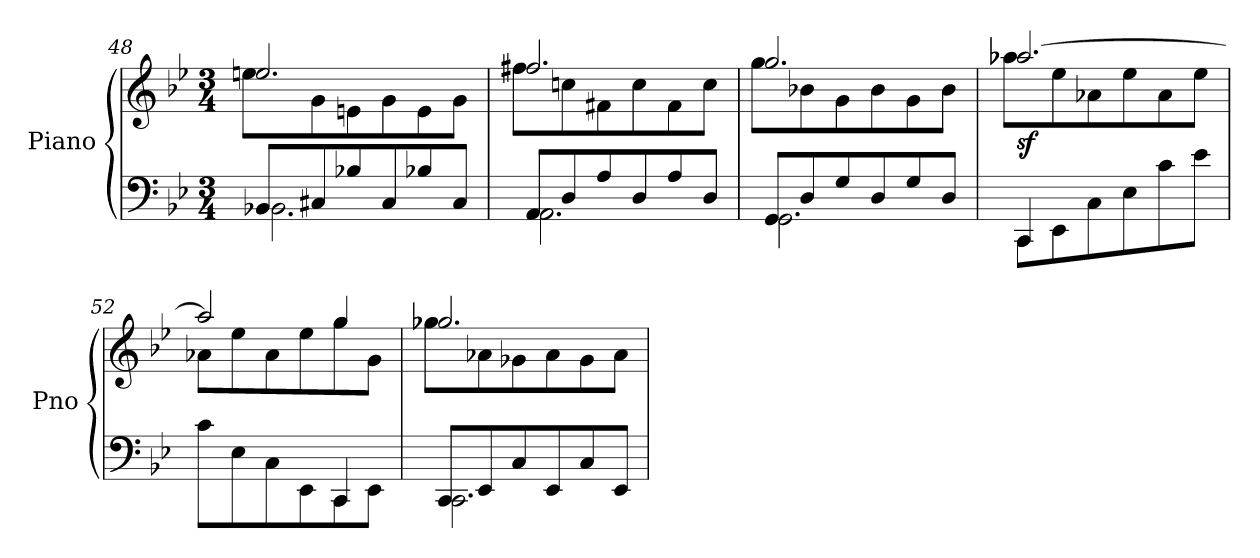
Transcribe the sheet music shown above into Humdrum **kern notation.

**kern	**kern	**dynam
*part1	*part1	*part1
*staff2	*staff1	*staff1/2
*I"Piano	*	*
*I'Pno	*	*
!!LO:LB:g=z
*clefF4	*clefG2	*
*k[b-e-]	*k[b-e-]	*
*B-:	*B-:	*
*M3/4	*M3/4	*
=48	=48	=48
*^	*^	*
8BB-X/L	2.BB-\	2.een/	8ee\L	.
8C#X/	.	.	8g\	.
8B-X/	.	.	8en\	.
8C#/	.	.	8g\	.
8B-X/	.	.	8e\	.
8C#/J	.	.	8g\J	.
=49	=49	=49	=49	=49
8AA/L	2.AA\	2.ff#X/	8ff#\L	.
8D/	.	.	8ccn\	.
8A/	.	.	8f#X\	.
8D/	.	.	8cc\	.
8A/	.	.	8f#\	.
8D/J	.	.	8cc\J	.
=50	=50	=50	=50	=50
8GG/L	2.GG\	2.gg/	8gg\L	.
8D/	.	.	8b-X\	.
8G/	.	.	8g\	.
8D/	.	.	8b-\	.
8G/	.	.	8g\	.
8D/J	.	.	8b-\J	.
=51	=51	=51	=51	=51
!	!	!	!	!LO:DY:b
8CC\L	4CC/	[2.aa-X/	8aa-\L	sf
8EE-\	.	.	8ee-\	.
8C\	2ryy	.	8a-X\	.
8E-\	.	.	8ee-\	.
8c\	.	.	8a-\	.
8e-\J	.	.	8ee-\J	.
=52	=52	=52	=52	=52
8c\L	2ryy	2aa-/]	8a-X\L	.
8E-\	.	.	8ee-\	.
8C\	.	.	8a-\	.
8EE-\	.	.	8ee-\	.
8CC\	4CC/	4gg/	8gg\	.
8EE-\J	.	.	8g\J	.
=53	=53	=53	=53	=53
8CC/L	2.CC\	2.gg-X/	8gg-\L	.
8EE-/	.	.	8a-X\	.
8C/	.	.	8g-X\	.
8EE-/	.	.	8a-\	.
8C/	.	.	8g-\	.
8EE-/J	.	.	8a-\J	.
*v	*v	*	*	*
*	*v	*v	*
=	=	=
*-	*-	*-
